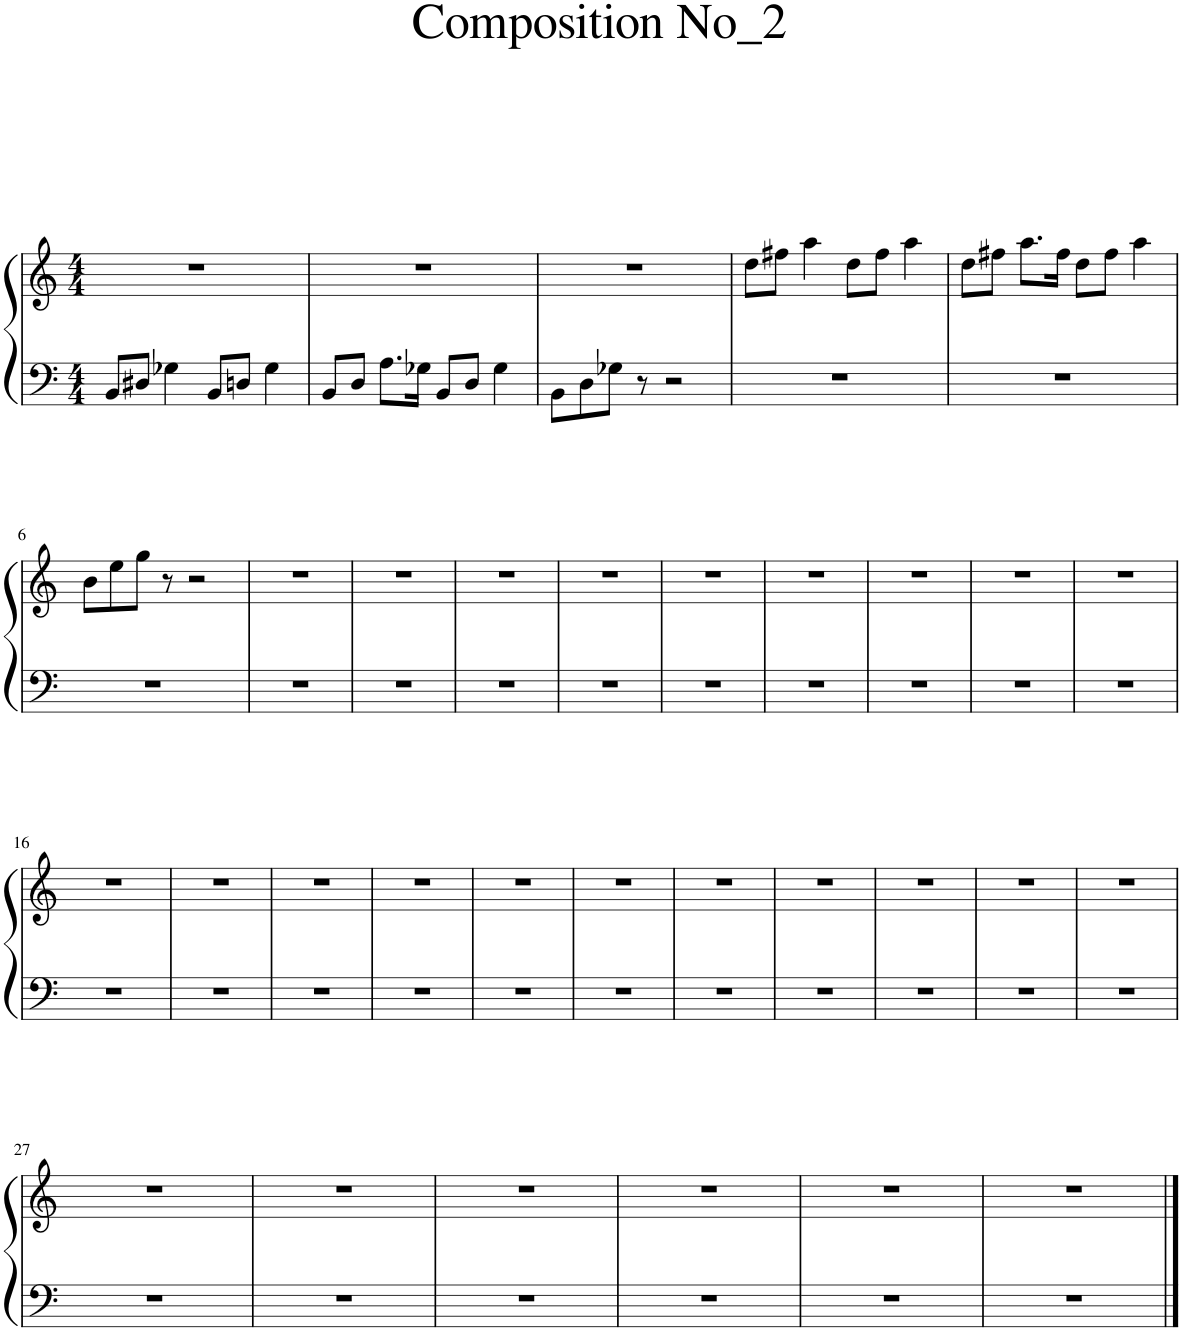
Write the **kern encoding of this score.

**kern	**kern
*part1	*part1
*staff2	*staff1
*I"Piano	*
*I'Pno.	*
*clefF4	*clefG2
*k[]	*k[]
*M4/4	*M4/4
=1	=1
8BB/L	1r
8D#X/J	.
4G-X\	.
8BB/L	.
8Dn/J	.
4G-\	.
=2	=2
8BB/L	1r
8D/J	.
8.A\L	.
16G-X\Jk	.
8BB/L	.
8D/J	.
4G-\	.
=3	=3
8BB\L	1r
8D\	.
8G-X\J	.
8r	.
2r	.
=4	=4
1r	8dd\L
.	8ff#X\J
.	4aa\
.	8dd\L
.	8ff#\J
.	4aa\
=5	=5
1r	8dd\L
.	8ff#X\J
.	8.aa\L
.	16ff#\Jk
.	8dd\L
.	8ff#\J
.	4aa\
!!LO:LB:g=z
=6	=6
1r	8b\L
.	8ee\
.	8gg\J
.	8r
.	2r
=7	=7
1r	1r
=8	=8
1r	1r
=9	=9
1r	1r
=10	=10
1r	1r
=11	=11
1r	1r
=12	=12
1r	1r
=13	=13
1r	1r
=14	=14
1r	1r
=15	=15
1r	1r
!!LO:LB:g=z
=16	=16
1r	1r
=17	=17
1r	1r
=18	=18
1r	1r
=19	=19
1r	1r
=20	=20
1r	1r
=21	=21
1r	1r
=22	=22
1r	1r
=23	=23
1r	1r
=24	=24
1r	1r
=25	=25
1r	1r
=26	=26
1r	1r
!!LO:LB:g=z
=27	=27
1r	1r
=28	=28
1r	1r
=29	=29
1r	1r
=30	=30
1r	1r
=31	=31
1r	1r
=32	=32
1r	1r
==	==
*-	*-
